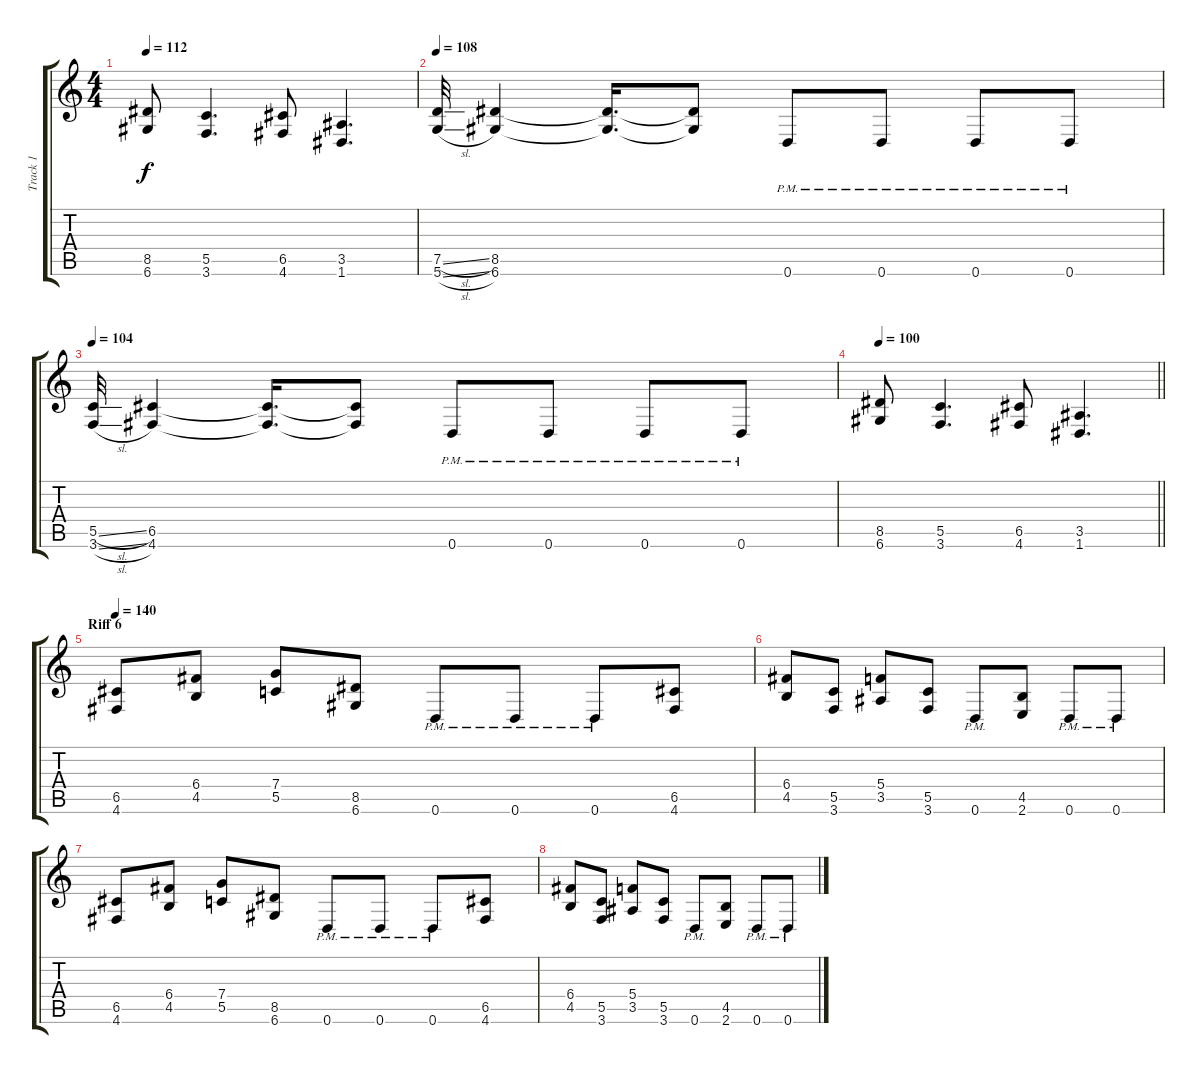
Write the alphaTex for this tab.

\track ("Track 1" "Track 1") {instrument overdrivenguitar}
\staff {score tabs}
\tuning (D4 A3 F3 C3 G2 D2) {hide}
\ts (4 4)
\tempo 112
\clef g2
\ks c
(8.5 6.6).8{dy f} (5.5 3.6).4{d} (6.5 4.6).8 (3.5 1.6).4{d} |
\tempo 108
(7.5{sl} 5.6{sl}).32 (8.5 6.6).4 (8.5{t} 6.6{t}).16{d} (8.5{t} 6.6{t}).8 0.6{pm}.8 0.6{pm}.8 0.6{pm}.8 0.6{pm}.8 |
\tempo 104
(5.5{sl} 3.6{sl}).32 (6.5 4.6).4 (6.5{t} 4.6{t}).16{d} (6.5{t} 4.6{t}).8 0.6{pm}.8 0.6{pm}.8 0.6{pm}.8 0.6{pm}.8 |
\tempo 100
\barLineRight lightlight
(8.5 6.6).8 (5.5 3.6).4{d} (6.5 4.6).8 (3.5 1.6).4{d} |
\section ("" "Riff 6")
\tempo 140
(6.5 4.6).8 (6.4 4.5).8 (7.4 5.5).8 (8.5 6.6).8 0.6{pm}.8 0.6{pm}.8 0.6{pm}.8 (6.5 4.6).8 |
(6.4 4.5).8 (5.5 3.6).8 (5.4 3.5).8 (5.5 3.6).8 0.6{pm}.8 (4.5 2.6).8 0.6{pm}.8 0.6{pm}.8 |
(6.5 4.6).8 (6.4 4.5).8 (7.4 5.5).8 (8.5 6.6).8 0.6{pm}.8 0.6{pm}.8 0.6{pm}.8 (6.5 4.6).8 |
(6.4 4.5).8 (5.5 3.6).8 (5.4 3.5).8 (5.5 3.6).8 0.6{pm}.8 (4.5 2.6).8 0.6{pm}.8 0.6{pm}.8
